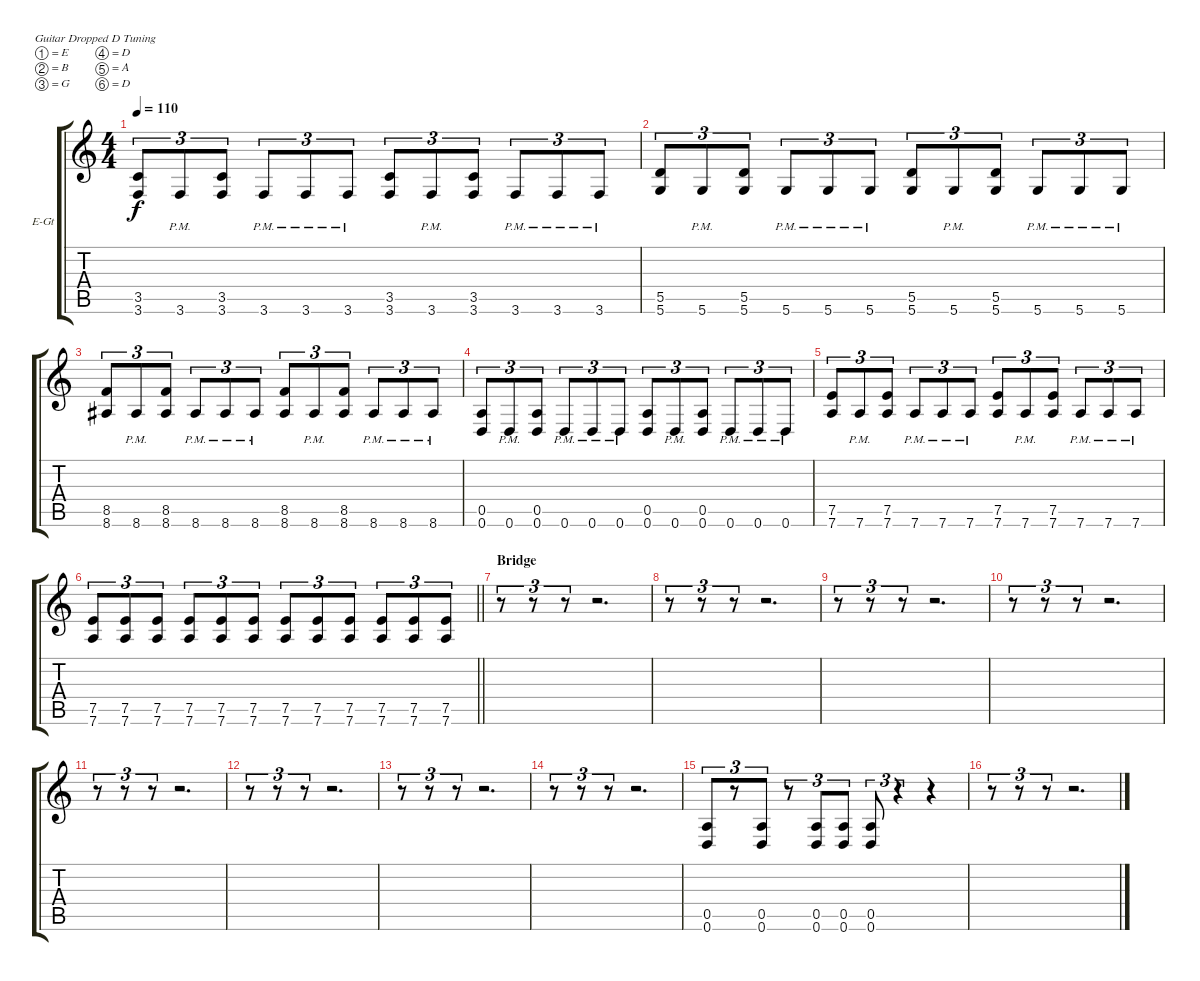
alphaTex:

\bracketExtendMode groupsimilarinstruments
\firstSystemTrackNameOrientation horizontal
\otherSystemsTrackNameOrientation horizontal
\track ("Guitar 1" "E-Gt") {instrument distortionguitar}
\staff {score tabs}
\tuning (E4 B3 G3 D3 A2 D2)
\ts (4 4)
\tempo 110
\clef g2
\ks c
(3.5 3.6).8{tu (3 2) dy f} 3.6{pm}.8{tu (3 2)} (3.5 3.6).8{tu (3 2)} 3.6{pm}.8{tu (3 2)} 3.6{pm}.8{tu (3 2)} 3.6{pm}.8{tu (3 2)} (3.5 3.6).8{tu (3 2)} 3.6{pm}.8{tu (3 2)} (3.5 3.6).8{tu (3 2)} 3.6{pm}.8{tu (3 2)} 3.6{pm}.8{tu (3 2)} 3.6{pm}.8{tu (3 2)} |
(5.5 5.6).8{tu (3 2)} 5.6{pm}.8{tu (3 2)} (5.5 5.6).8{tu (3 2)} 5.6{pm}.8{tu (3 2)} 5.6{pm}.8{tu (3 2)} 5.6{pm}.8{tu (3 2)} (5.5 5.6).8{tu (3 2)} 5.6{pm}.8{tu (3 2)} (5.5 5.6).8{tu (3 2)} 5.6{pm}.8{tu (3 2)} 5.6{pm}.8{tu (3 2)} 5.6{pm}.8{tu (3 2)} |
(8.5 8.6).8{tu (3 2)} 8.6{pm}.8{tu (3 2)} (8.5 8.6).8{tu (3 2)} 8.6{pm}.8{tu (3 2)} 8.6{pm}.8{tu (3 2)} 8.6{pm}.8{tu (3 2)} (8.5 8.6).8{tu (3 2)} 8.6{pm}.8{tu (3 2)} (8.5 8.6).8{tu (3 2)} 8.6{pm}.8{tu (3 2)} 8.6{pm}.8{tu (3 2)} 8.6{pm}.8{tu (3 2)} |
(0.5 0.6).8{tu (3 2)} 0.6{pm}.8{tu (3 2)} (0.5 0.6).8{tu (3 2)} 0.6{pm}.8{tu (3 2)} 0.6{pm}.8{tu (3 2)} 0.6{pm}.8{tu (3 2)} (0.5 0.6).8{tu (3 2)} 0.6{pm}.8{tu (3 2)} (0.5 0.6).8{tu (3 2)} 0.6{pm}.8{tu (3 2)} 0.6{pm}.8{tu (3 2)} 0.6{pm}.8{tu (3 2)} |
(7.5 7.6).8{tu (3 2)} 7.6{pm}.8{tu (3 2)} (7.5 7.6).8{tu (3 2)} 7.6{pm}.8{tu (3 2)} 7.6{pm}.8{tu (3 2)} 7.6{pm}.8{tu (3 2)} (7.5 7.6).8{tu (3 2)} 7.6{pm}.8{tu (3 2)} (7.5 7.6).8{tu (3 2)} 7.6{pm}.8{tu (3 2)} 7.6{pm}.8{tu (3 2)} 7.6{pm}.8{tu (3 2)} |
\barLineRight lightlight
(7.5 7.6).8{tu (3 2)} (7.5 7.6).8{tu (3 2)} (7.5 7.6).8{tu (3 2)} (7.5 7.6).8{tu (3 2)} (7.5 7.6).8{tu (3 2)} (7.5 7.6).8{tu (3 2)} (7.5 7.6).8{tu (3 2)} (7.5 7.6).8{tu (3 2)} (7.5 7.6).8{tu (3 2)} (7.5 7.6).8{tu (3 2)} (7.5 7.6).8{tu (3 2)} (7.5 7.6).8{tu (3 2)} |
\section ("" "Bridge")
r.8{tu (3 2)} r.8{tu (3 2)} r.8{tu (3 2)} r.2{d} |
r.8{tu (3 2)} r.8{tu (3 2)} r.8{tu (3 2)} r.2{d} |
r.8{tu (3 2)} r.8{tu (3 2)} r.8{tu (3 2)} r.2{d} |
r.8{tu (3 2)} r.8{tu (3 2)} r.8{tu (3 2)} r.2{d} |
r.8{tu (3 2)} r.8{tu (3 2)} r.8{tu (3 2)} r.2{d} |
r.8{tu (3 2)} r.8{tu (3 2)} r.8{tu (3 2)} r.2{d} |
r.8{tu (3 2)} r.8{tu (3 2)} r.8{tu (3 2)} r.2{d} |
r.8{tu (3 2)} r.8{tu (3 2)} r.8{tu (3 2)} r.2{d} |
(0.5 0.6).8{tu (3 2)} r.8{tu (3 2)} (0.5 0.6).8{tu (3 2)} r.8{tu (3 2)} (0.5 0.6).8{tu (3 2)} (0.5 0.6).8{tu (3 2)} (0.5 0.6).8{tu (3 2)} r.4{tu (3 2)} r.4 |
r.8{tu (3 2)} r.8{tu (3 2)} r.8{tu (3 2)} r.2{d}
